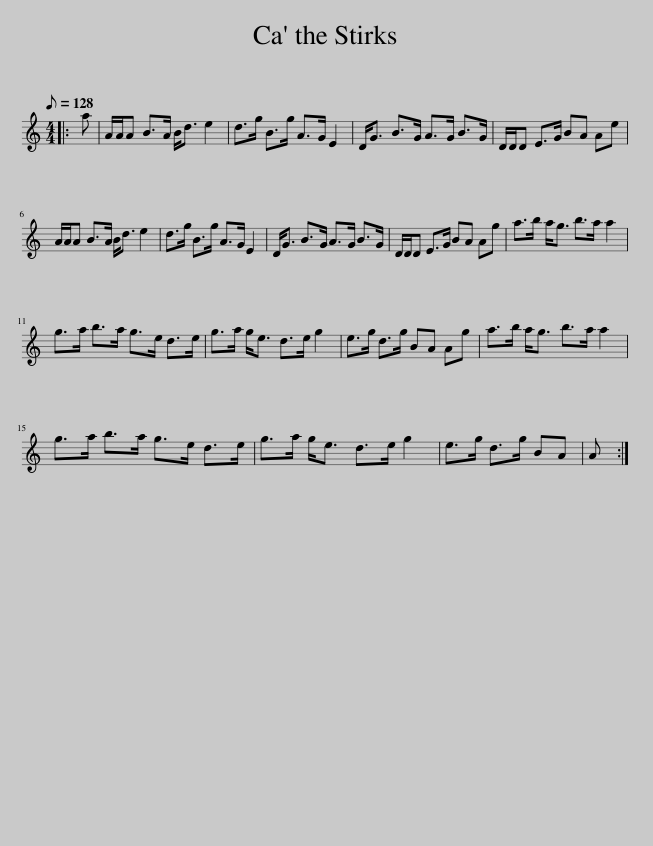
X:1
L:1/8
Q:1/8=128
M:4/4
I:linebreak $
K:C
V:1 treble
V:1
|: a | A/A/A B>A B<d e2 | d>g B>g A>G E2 | D<G B>G A>G B>G | D/D/D E>G BA Ae |$ %5
 A/A/A B>A B<d e2 | d>g B>g A>G E2 | D<G B>G A>G B>G | D/D/D E>G BA Ag | a>b a<g b>a a2 |$ %10
 g>a b>a g>e d>e | g>a g<e d>e g2 | e>g d>g BA Ag | a>b a<g b>a a2 |$ g>a b>a g>e d>e | %15
 g>a g<e d>e g2 | e>g d>g BA | A :| %18
